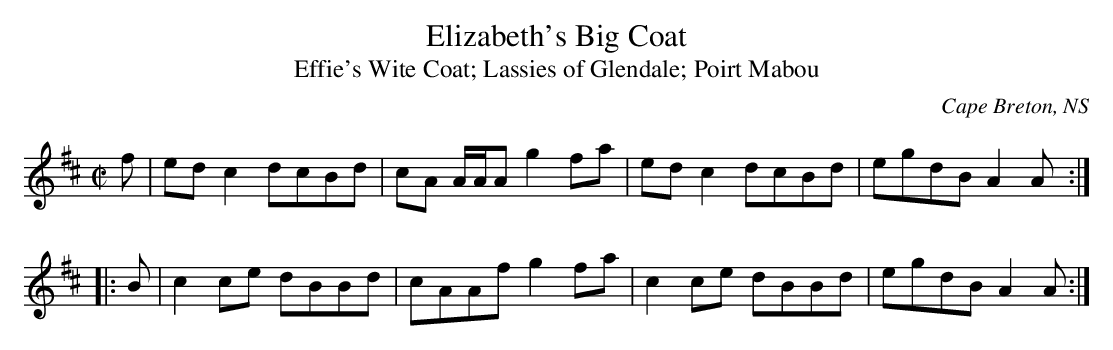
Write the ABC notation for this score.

X:1
T: Elizabeth's Big Coat
T: Effie's Wite Coat; Lassies of Glendale; Poirt Mabou
O: Cape Breton, NS
M: C|
L: 1/8
K: Amix
   f | edc2 dcBd | cA A/A/A g2fa | edc2 dcBd | egdB A2A :|
|: B | c2ce dBBd | cAAf     g2fa | c2ce dBBd | egdB A2A :|
